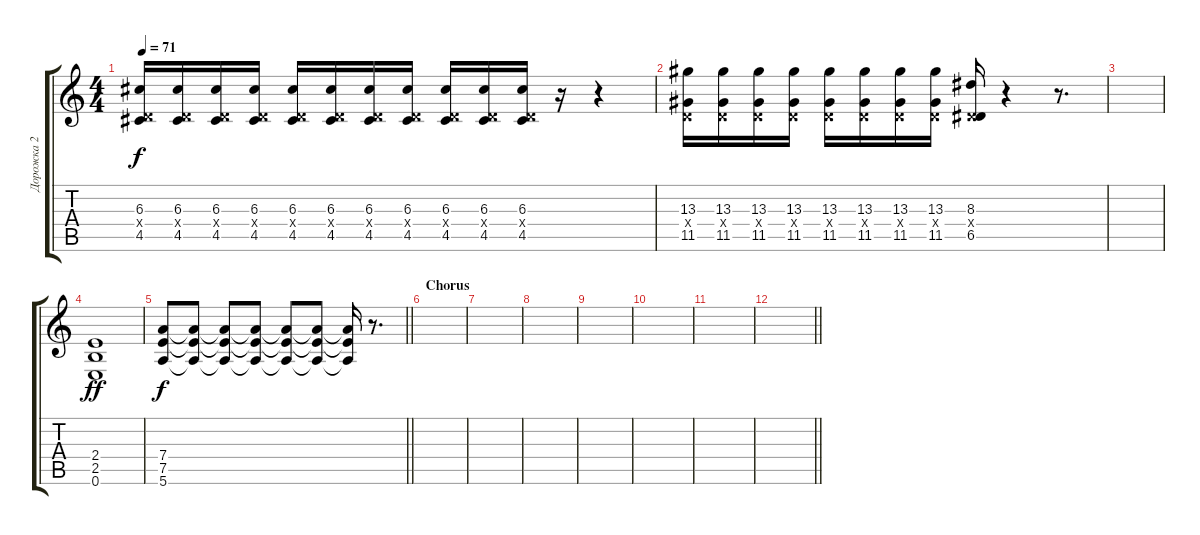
\track ("Дорожка 2" "Дорожка 2") {instrument distortionguitar}
\staff {score tabs}
\tuning (E4 B3 G3 D3 A2 E2) {hide}
\ts (4 4)
\tempo 71
\clef g2
\ks c
(6.3 0.4{x} 4.5).16{dy f} (6.3 0.4{x} 4.5).16 (6.3 0.4{x} 4.5).16 (6.3 0.4{x} 4.5).16 (6.3 0.4{x} 4.5).16 (6.3 0.4{x} 4.5).16 (6.3 0.4{x} 4.5).16 (6.3 0.4{x} 4.5).16 (6.3 0.4{x} 4.5).16 (6.3 0.4{x} 4.5).16 (6.3 0.4{x} 4.5).16 r.16 r.4 |
(13.3 0.4{x} 11.5).16 (13.3 0.4{x} 11.5).16 (13.3 0.4{x} 11.5).16 (13.3 0.4{x} 11.5).16 (13.3 0.4{x} 11.5).16 (13.3 0.4{x} 11.5).16 (13.3 0.4{x} 11.5).16 (13.3 0.4{x} 11.5).16 (8.3 0.4{x} 6.5).16 r.4 r.8{d} |
|
(2.4 2.5 0.6).1{dy ff} |
\barLineRight lightlight
(7.4 7.5 5.6).8{dy f} (7.4{t} 7.5{t} 5.6{t}).8 (7.4{t} 7.5{t} 5.6{t}).8 (7.4{t} 7.5{t} 5.6{t}).8 (7.4{t} 7.5{t} 5.6{t}).8 (7.4{t} 7.5{t} 5.6{t}).8 (7.4{t} 7.5{t} 5.6{t}).16 r.8{d} |
\section ("" "Chorus")
|
|
|
|
|
|
\barLineRight lightlight
